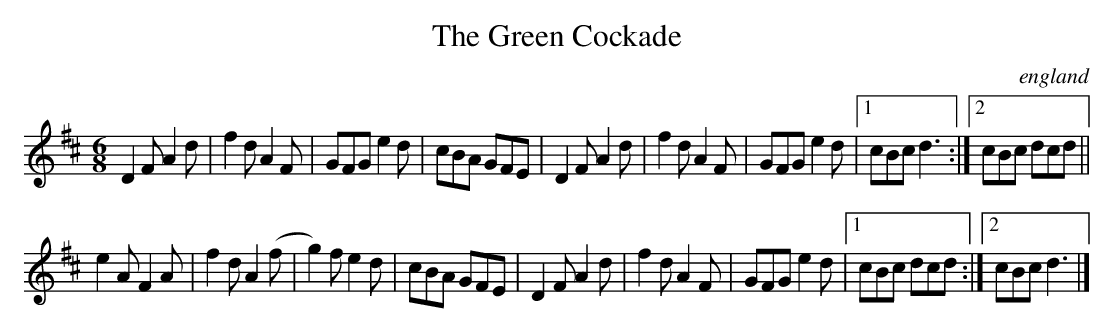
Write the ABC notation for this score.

X:1
T:The Green Cockade
O:england
M:6/8
L:1/8
K:D
D2F A2d|f2d A2F |GFG  e2d|cBA GFE|D2F A2d|f2d A2F|GFG e2d|[1 cBc d3 :|\
[2 cBc dcd||
e2A F2A|f2d A2(f|g2)f e2d|cBA GFE|D2F A2d|f2d A2F|GFG e2d|[1 cBc dcd:|\
[2 cBc d3 |]
